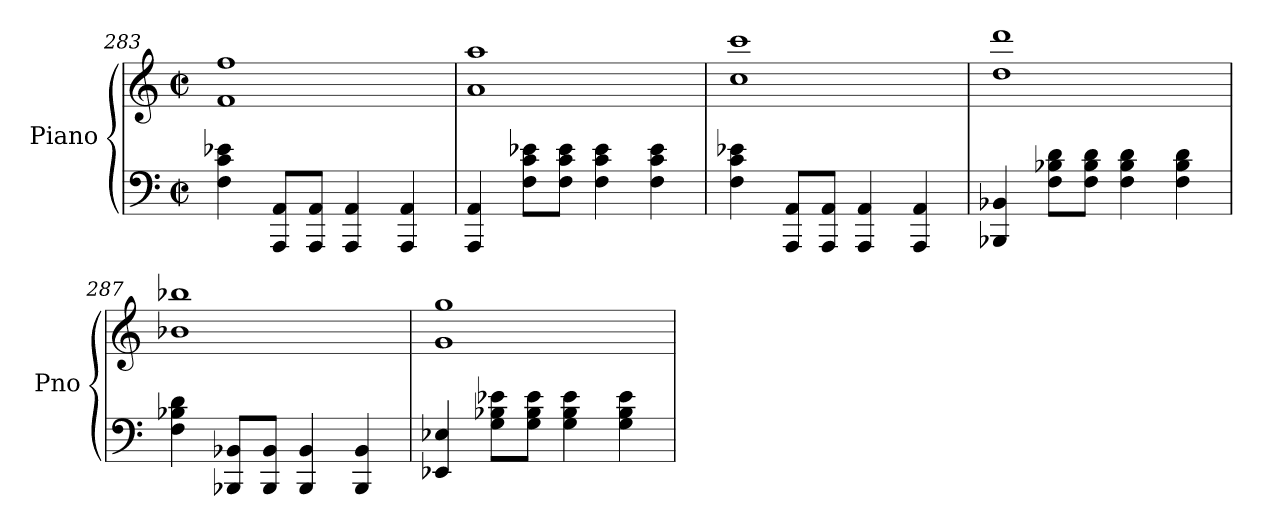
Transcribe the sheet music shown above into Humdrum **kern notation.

**kern	**kern
*part1	*part1
*staff2	*staff1
*I"Piano	*
*I'Pno	*
*clefF4	*clefG2
*k[]	*k[]
*M4/4	*M4/4
*met(c|)	*met(c|)
=283	=283
4F\ 4c\ 4e-X\	1f 1ff
8AAA/ 8AA/L	.
8AAA/ 8AA/J	.
4AAA/ 4AA/	.
4AAA/ 4AA/	.
=284	=284
4AAA/ 4AA/	1a 1aa
8F\ 8c\ 8e-X\L	.
8F\ 8c\ 8e-\J	.
4F\ 4c\ 4e-\	.
4F\ 4c\ 4e-\	.
!!LO:LB:g=z
=285	=285
4F\ 4c\ 4e-X\	1cc 1ccc
8AAA/ 8AA/L	.
8AAA/ 8AA/J	.
4AAA/ 4AA/	.
4AAA/ 4AA/	.
=286	=286
4BBB-X/ 4BB-X/	1dd 1ddd
8F\ 8B-X\ 8d\L	.
8F\ 8B-\ 8d\J	.
4F\ 4B-\ 4d\	.
4F\ 4B-\ 4d\	.
=287	=287
4F\ 4B-X\ 4d\	1b-X 1bb-X
8BBB-X/ 8BB-X/L	.
8BBB-/ 8BB-/J	.
4BBB-/ 4BB-/	.
4BBB-/ 4BB-/	.
=288	=288
4EE-X/ 4E-X/	1g 1gg
8G\ 8B-X\ 8e-X\L	.
8G\ 8B-\ 8e-\J	.
4G\ 4B-\ 4e-\	.
4G\ 4B-\ 4e-\	.
=	=
*-	*-
